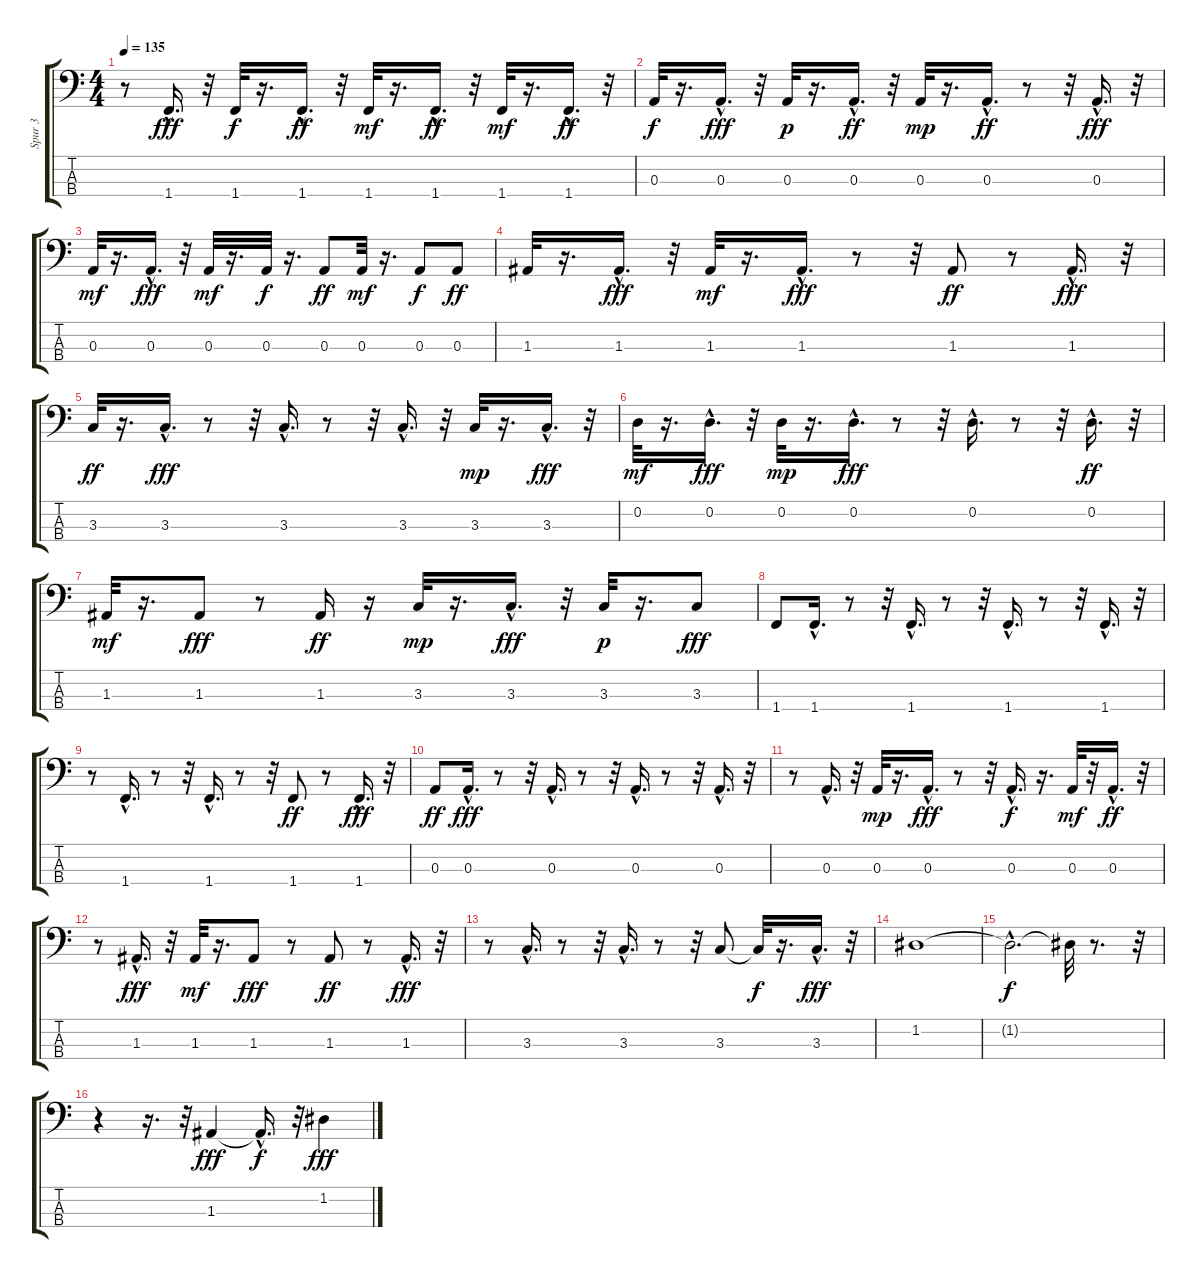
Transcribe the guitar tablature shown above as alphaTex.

\track ("Spur 3" "Spur 3") {instrument synthbass1}
\staff {score tabs}
\tuning (G2 D2 A1 E1) {hide}
\ts (4 4)
\tempo 135
\clef f4
\ks c
r.8{dy fff} 1.4{hac}.16{d} r.32 1.4.32{dy f} r.16{d} 1.4{hac}.16{d dy ff} r.32 1.4.32{dy mf} r.16{d} 1.4{hac}.16{d dy ff} r.32 1.4.32{dy mf} r.16{d} 1.4{hac}.16{d dy ff} r.32 |
0.3.32{dy f} r.16{d} 0.3{hac}.16{d dy fff} r.32 0.3.32{dy p} r.16{d} 0.3{hac}.16{d dy ff} r.32 0.3.32{dy mp} r.16{d} 0.3{hac}.16{d dy ff} r.8 r.32 0.3{hac}.16{d dy fff} r.32 |
0.3.32{dy mf} r.16{d} 0.3{hac}.16{d dy fff} r.32 0.3.32{dy mf} r.16{d} 0.3.32{dy f} r.16{d} 0.3.8{dy ff} 0.3.32{dy mf} r.16{d} 0.3.8{dy f} 0.3.8{dy ff} |
1.3.32 r.16{d} 1.3{hac}.16{d dy fff} r.32 1.3.32{dy mf} r.16{d} 1.3{hac}.16{d dy fff} r.8 r.32 1.3.8{dy ff} r.8 1.3{hac}.16{d dy fff} r.32 |
3.3.32{dy ff} r.16{d} 3.3{hac}.16{d dy fff} r.8 r.32 3.3{hac}.16{d} r.8 r.32 3.3{hac}.16{d} r.32 3.3.32{dy mp} r.16{d} 3.3{hac}.16{d dy fff} r.32 |
0.2.32{dy mf} r.16{d} 0.2{hac}.16{d dy fff} r.32 0.2.32{dy mp} r.16{d} 0.2{hac}.16{d dy fff} r.8 r.32 0.2{hac}.16{d} r.8 r.32 0.2{hac}.16{d dy ff} r.32 |
1.3.32{dy mf} r.16{d} 1.3.8{dy fff} r.8 1.3.16{dy ff} r.16 3.3.32{dy mp} r.16{d} 3.3{hac}.16{d dy fff} r.32 3.3.32{dy p} r.16{d} 3.3.8{dy fff} |
1.4.8 1.4{hac}.16{d} r.8 r.32 1.4{hac}.16{d} r.8 r.32 1.4{hac}.16{d} r.8 r.32 1.4{hac}.16{d} r.32 |
r.8 1.4{hac}.16{d} r.8 r.32 1.4{hac}.16{d} r.8 r.32 1.4.8{dy ff} r.8 1.4{hac}.16{d dy fff} r.32 |
0.3.8{dy ff} 0.3{hac}.16{d dy fff} r.8 r.32 0.3{hac}.16{d} r.8 r.32 0.3{hac}.16{d} r.8 r.32 0.3{hac}.16{d} r.32 |
r.8 0.3{hac}.16{d} r.32 0.3.32{dy mp} r.16{d} 0.3{hac}.16{d dy fff} r.8 r.32 0.3{hac}.16{d dy f} r.16{d} 0.3.32{dy mf} r.32 0.3{hac}.16{d dy ff} r.32 |
r.8 1.3{hac}.16{d dy fff} r.32 1.3.32{dy mf} r.16{d} 1.3.8{dy fff} r.8 1.3.8{dy ff} r.8 1.3{hac}.16{d dy fff} r.32 |
r.8 3.3{hac}.16{d} r.8 r.32 3.3{hac}.16{d} r.8 r.32 3.3.8 3.3{t}.32{dy f} r.16{d} 3.3{hac}.16{d dy fff} r.32 |
1.2.1 |
1.2{hac t}.2{d dy f} 1.2{t}.32 r.8{d} r.32 |
r.4 r.16{d} r.32 1.3.4{dy fff} 1.3{hac t}.16{d dy f} r.32 1.2.4{dy fff}
